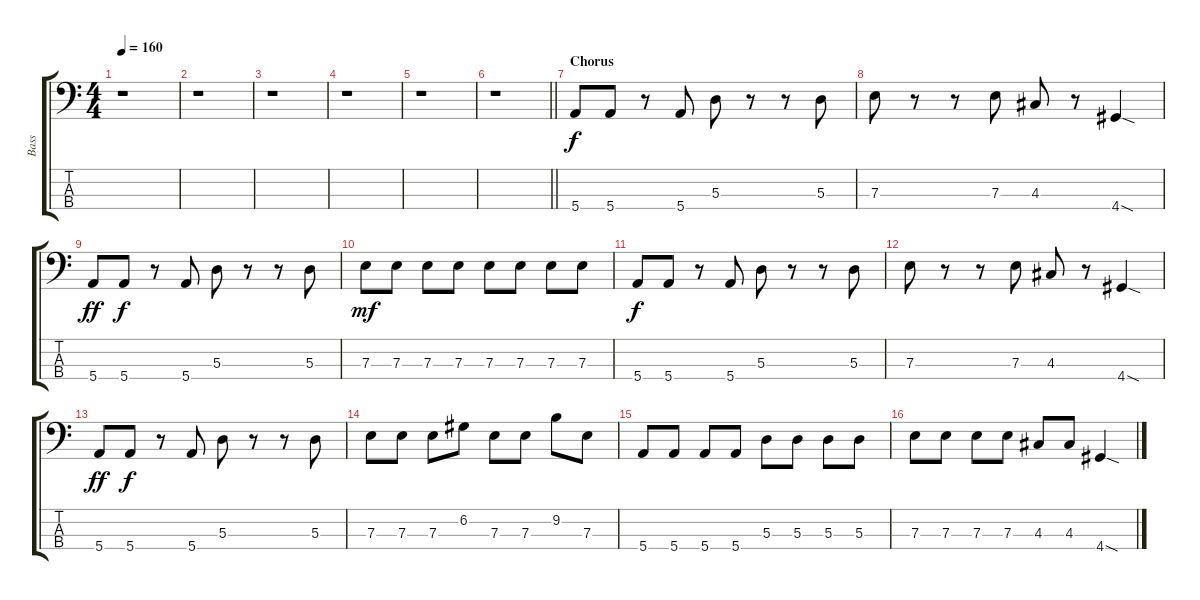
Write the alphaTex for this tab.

\track ("Bass" "Bass") {instrument electricbassfinger}
\staff {score tabs}
\tuning (G2 D2 A1 E1) {hide}
\ts (4 4)
\tempo 160
\clef f4
\ks c
r.1{dy f} |
r.1 |
r.1 |
r.1 |
r.1 |
\barLineRight lightlight
r.1 |
\section ("" "Chorus")
5.4.8{volume 14} 5.4.8 r.8 5.4.8 5.3.8 r.8 r.8 5.3.8 |
7.3.8 r.8 r.8 7.3.8 4.3.8 r.8 4.4{sod}.4 |
5.4.8{dy ff} 5.4.8{dy f} r.8 5.4.8 5.3.8 r.8 r.8 5.3.8 |
7.3.8{dy mf} 7.3.8 7.3.8 7.3.8 7.3.8 7.3.8 7.3.8 7.3.8 |
5.4.8{dy f} 5.4.8 r.8 5.4.8 5.3.8 r.8 r.8 5.3.8 |
7.3.8 r.8 r.8 7.3.8 4.3.8 r.8 4.4{sod}.4 |
5.4.8{dy ff} 5.4.8{dy f} r.8 5.4.8 5.3.8 r.8 r.8 5.3.8 |
7.3.8 7.3.8 7.3.8 6.2.8 7.3.8 7.3.8 9.2.8 7.3.8 |
5.4.8{volume 13} 5.4.8 5.4.8 5.4.8 5.3.8 5.3.8 5.3.8 5.3.8 |
7.3.8 7.3.8 7.3.8 7.3.8 4.3.8 4.3.8 4.4{sod}.4
